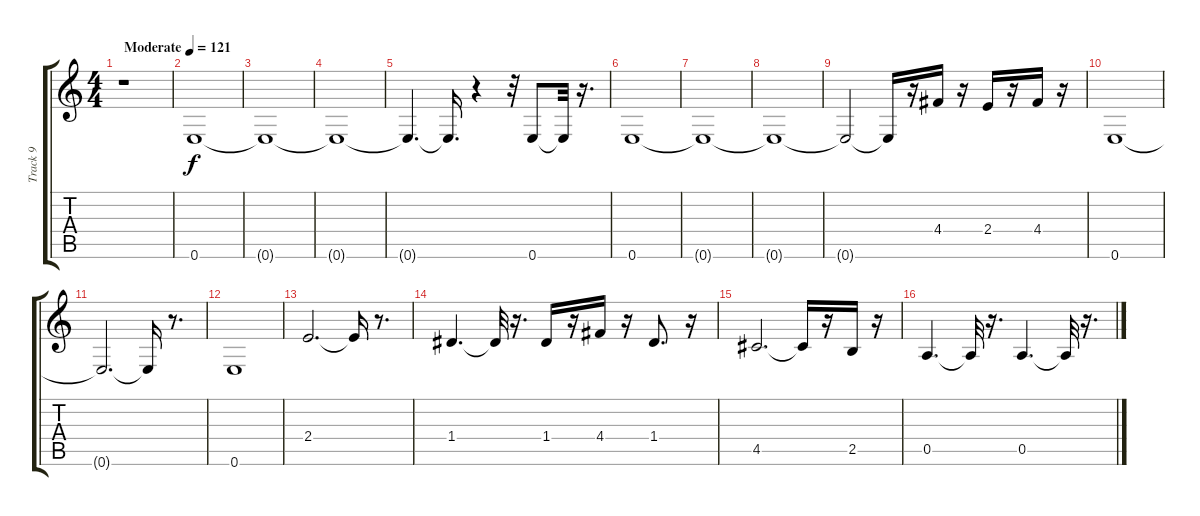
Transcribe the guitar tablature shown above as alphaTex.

\track ("Track 9" "Track 9") {instrument electricbassfinger}
\staff {score tabs}
\tuning (E4 B3 G3 D3 A2 E2) {hide}
\ts (4 4)
\tempo (121 "Moderate")
\clef g2
\ks c
r.1{dy f instrument electricbassfinger} |
0.6.1 |
0.6{t}.1 |
0.6{t}.1 |
0.6{t}.4{d} 0.6{t}.16{d} r.4 r.32 0.6.8 0.6{t}.32 r.16{d} |
0.6.1 |
0.6{t}.1 |
0.6{t}.1 |
0.6{t}.2 0.6{t}.16 r.16 4.4.16 r.16 2.4.16 r.16 4.4.16 r.16 |
0.6.1 |
0.6{t}.2{d} 0.6{t}.16 r.8{d} |
0.6.1 |
2.4.2{d} 2.4{t}.16 r.8{d} |
1.4.4{d} 1.4{t}.32 r.16{d} 1.4.16 r.16 4.4.16 r.16 1.4.8{d} r.16 |
4.5.2{d} 4.5{t}.16 r.16 2.5.16 r.16 |
0.5.4{d} 0.5{t}.32 r.16{d} 0.5.4{d} 0.5{t}.32 r.16{d}
